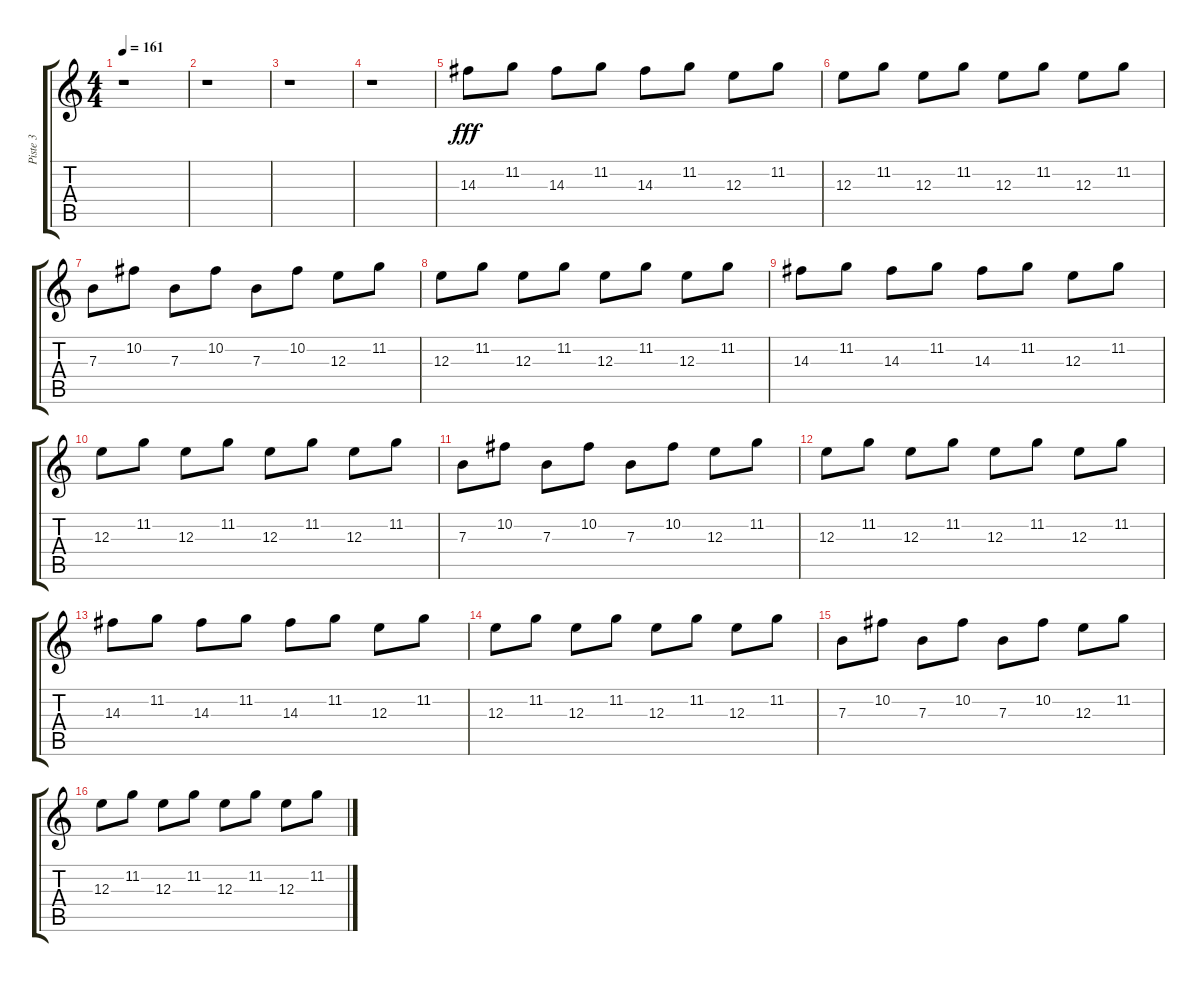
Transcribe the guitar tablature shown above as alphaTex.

\track ("Piste 3" "Piste 3") {instrument electricguitarclean}
\staff {score tabs}
\tuning (Db4 Ab3 E3 B2 Gb2 B1) {hide}
\ts (4 4)
\tempo 161
\clef g2
\ks c
r.1{dy fff} |
r.1 |
r.1 |
r.1 |
14.3.8 11.2.8 14.3.8 11.2.8 14.3.8 11.2.8 12.3.8 11.2.8 |
12.3.8 11.2.8 12.3.8 11.2.8 12.3.8 11.2.8 12.3.8 11.2.8 |
7.3.8 10.2.8 7.3.8 10.2.8 7.3.8 10.2.8 12.3.8 11.2.8 |
12.3.8 11.2.8 12.3.8 11.2.8 12.3.8 11.2.8 12.3.8 11.2.8 |
14.3.8 11.2.8 14.3.8 11.2.8 14.3.8 11.2.8 12.3.8 11.2.8 |
12.3.8 11.2.8 12.3.8 11.2.8 12.3.8 11.2.8 12.3.8 11.2.8 |
7.3.8 10.2.8 7.3.8 10.2.8 7.3.8 10.2.8 12.3.8 11.2.8 |
12.3.8 11.2.8 12.3.8 11.2.8 12.3.8 11.2.8 12.3.8 11.2.8 |
14.3.8 11.2.8 14.3.8 11.2.8 14.3.8 11.2.8 12.3.8 11.2.8 |
12.3.8 11.2.8 12.3.8 11.2.8 12.3.8 11.2.8 12.3.8 11.2.8 |
7.3.8 10.2.8 7.3.8 10.2.8 7.3.8 10.2.8 12.3.8 11.2.8 |
12.3.8 11.2.8 12.3.8 11.2.8 12.3.8 11.2.8 12.3.8 11.2.8
